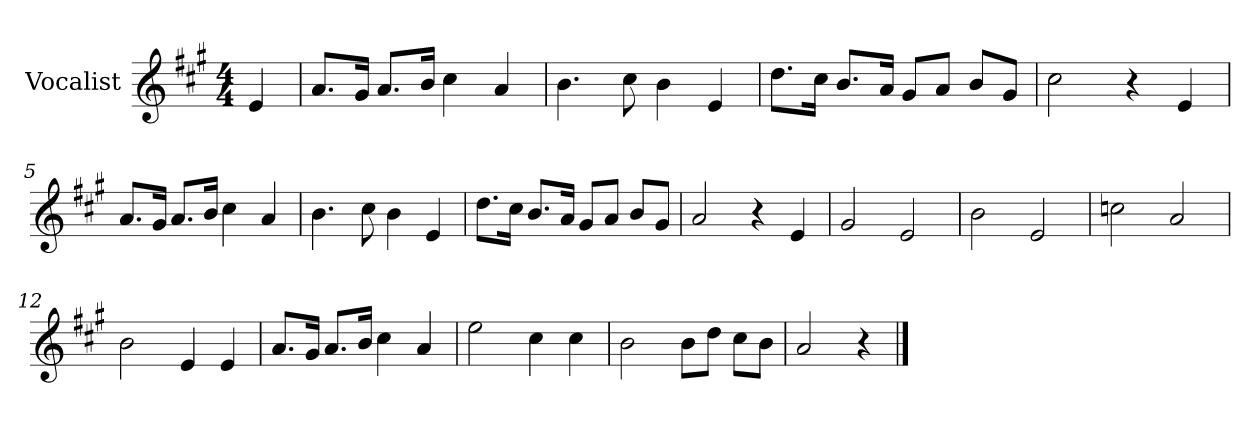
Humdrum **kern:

**kern
*part1
*staff1
*I"Vocalist
*k[f#c#g#]
*A:
*M4/4
=
4e
=1
8.aL
16g#Jk
8.aL
16bJk
4cc#
4a
=2
4.b
8cc#
4b
4e
=3
8.ddL
16cc#Jk
8.bL
16aJk
8g#L
8aJ
8bL
8g#J
=4
2cc#
4r
4e
=5
8.aL
16g#Jk
8.aL
16bJk
4cc#
4a
=6
4.b
8cc#
4b
4e
=7
8.ddL
16cc#Jk
8.bL
16aJk
8g#L
8aJ
8bL
8g#J
=8
2a
4r
4e
=9
2g#
2e
=10
2b
2e
=11
2ccn
2a
=12
2b
4e
4e
=13
8.aL
16g#Jk
8.aL
16bJk
4cc#
4a
=14
2ee
4cc#
4cc#
=15
2b
8bL
8ddJ
8cc#L
8bJ
=16
2a
4r
==
*-
